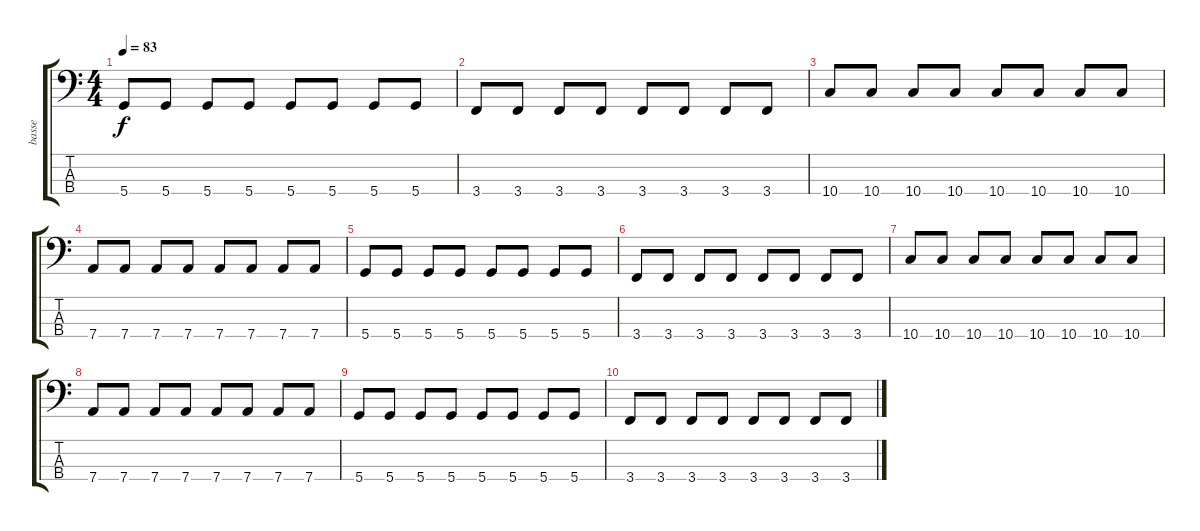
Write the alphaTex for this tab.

\track ("basse" "basse") {instrument electricbassfinger}
\staff {score tabs}
\tuning (F2 C2 G1 D1) {hide}
\ts (4 4)
\tempo 83
\clef f4
\ks c
5.4.8{dy f} 5.4.8 5.4.8 5.4.8 5.4.8 5.4.8 5.4.8 5.4.8 |
3.4.8 3.4.8 3.4.8 3.4.8 3.4.8 3.4.8 3.4.8 3.4.8 |
10.4.8 10.4.8 10.4.8 10.4.8 10.4.8 10.4.8 10.4.8 10.4.8 |
7.4.8 7.4.8 7.4.8 7.4.8 7.4.8 7.4.8 7.4.8 7.4.8 |
5.4.8 5.4.8 5.4.8 5.4.8 5.4.8 5.4.8 5.4.8 5.4.8 |
3.4.8 3.4.8 3.4.8 3.4.8 3.4.8 3.4.8 3.4.8 3.4.8 |
10.4.8 10.4.8 10.4.8 10.4.8 10.4.8 10.4.8 10.4.8 10.4.8 |
7.4.8 7.4.8 7.4.8 7.4.8 7.4.8 7.4.8 7.4.8 7.4.8 |
5.4.8 5.4.8 5.4.8 5.4.8 5.4.8 5.4.8 5.4.8 5.4.8 |
3.4.8 3.4.8 3.4.8 3.4.8 3.4.8 3.4.8 3.4.8 3.4.8
